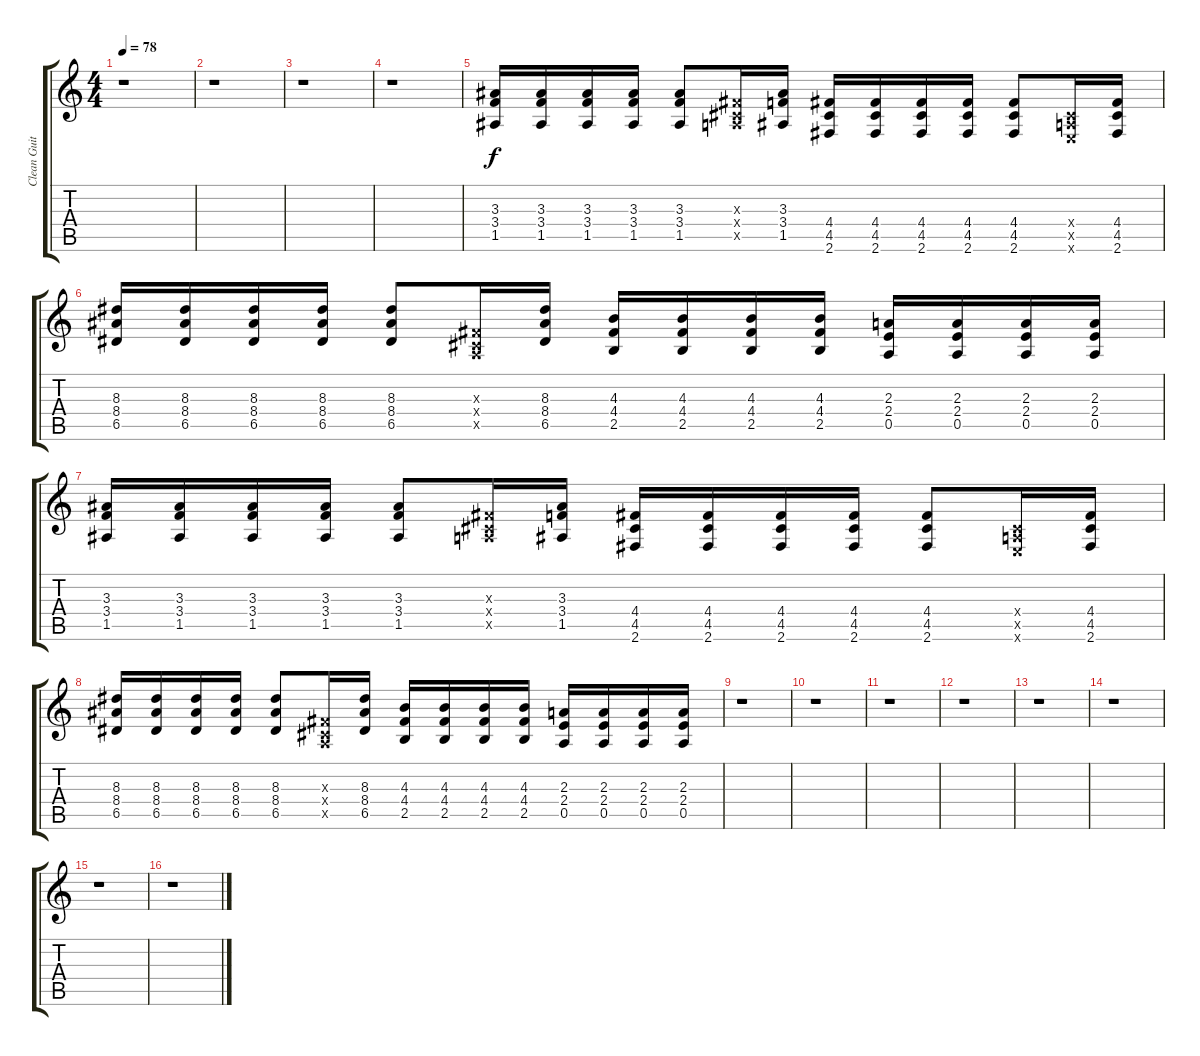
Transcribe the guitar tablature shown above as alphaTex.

\track ("Clean Guitar" "Clean Guit") {instrument acousticguitarsteel}
\staff {score tabs}
\tuning (E4 B3 G3 D3 A2 E2) {hide}
\ts (4 4)
\tempo 78
\clef g2
\ks c
r.1{dy f} |
r.1 |
r.1 |
r.1 |
(3.3 3.4 1.5).16 (3.3 3.4 1.5).16 (3.3 3.4 1.5).16 (3.3 3.4 1.5).16 (3.3 3.4 1.5).8 (-1.3{x} -1.4{x} 0.5{x}).16 (3.3 3.4 1.5).16 (4.4 4.5 2.6).16 (4.4 4.5 2.6).16 (4.4 4.5 2.6).16 (4.4 4.5 2.6).16 (4.4 4.5 2.6).8 (-1.4{x} 0.5{x} 0.6{x}).16 (4.4 4.5 2.6).16 |
(8.3 8.4 6.5).16 (8.3 8.4 6.5).16 (8.3 8.4 6.5).16 (8.3 8.4 6.5).16 (8.3 8.4 6.5).8 (-1.3{x} -1.4{x} 0.5{x}).16 (8.3 8.4 6.5).16 (4.3 4.4 2.5).16 (4.3 4.4 2.5).16 (4.3 4.4 2.5).16 (4.3 4.4 2.5).16 (2.3 2.4 0.5).16 (2.3 2.4 0.5).16 (2.3 2.4 0.5).16 (2.3 2.4 0.5).16 |
(3.3 3.4 1.5).16 (3.3 3.4 1.5).16 (3.3 3.4 1.5).16 (3.3 3.4 1.5).16 (3.3 3.4 1.5).8 (-1.3{x} -1.4{x} 0.5{x}).16 (3.3 3.4 1.5).16 (4.4 4.5 2.6).16 (4.4 4.5 2.6).16 (4.4 4.5 2.6).16 (4.4 4.5 2.6).16 (4.4 4.5 2.6).8 (-1.4{x} 0.5{x} 0.6{x}).16 (4.4 4.5 2.6).16 |
(8.3 8.4 6.5).16 (8.3 8.4 6.5).16 (8.3 8.4 6.5).16 (8.3 8.4 6.5).16 (8.3 8.4 6.5).8 (-1.3{x} -1.4{x} 0.5{x}).16 (8.3 8.4 6.5).16 (4.3 4.4 2.5).16 (4.3 4.4 2.5).16 (4.3 4.4 2.5).16 (4.3 4.4 2.5).16 (2.3 2.4 0.5).16 (2.3 2.4 0.5).16 (2.3 2.4 0.5).16 (2.3 2.4 0.5).16 |
r.1 |
r.1 |
r.1 |
r.1 |
r.1 |
r.1 |
r.1 |
r.1
